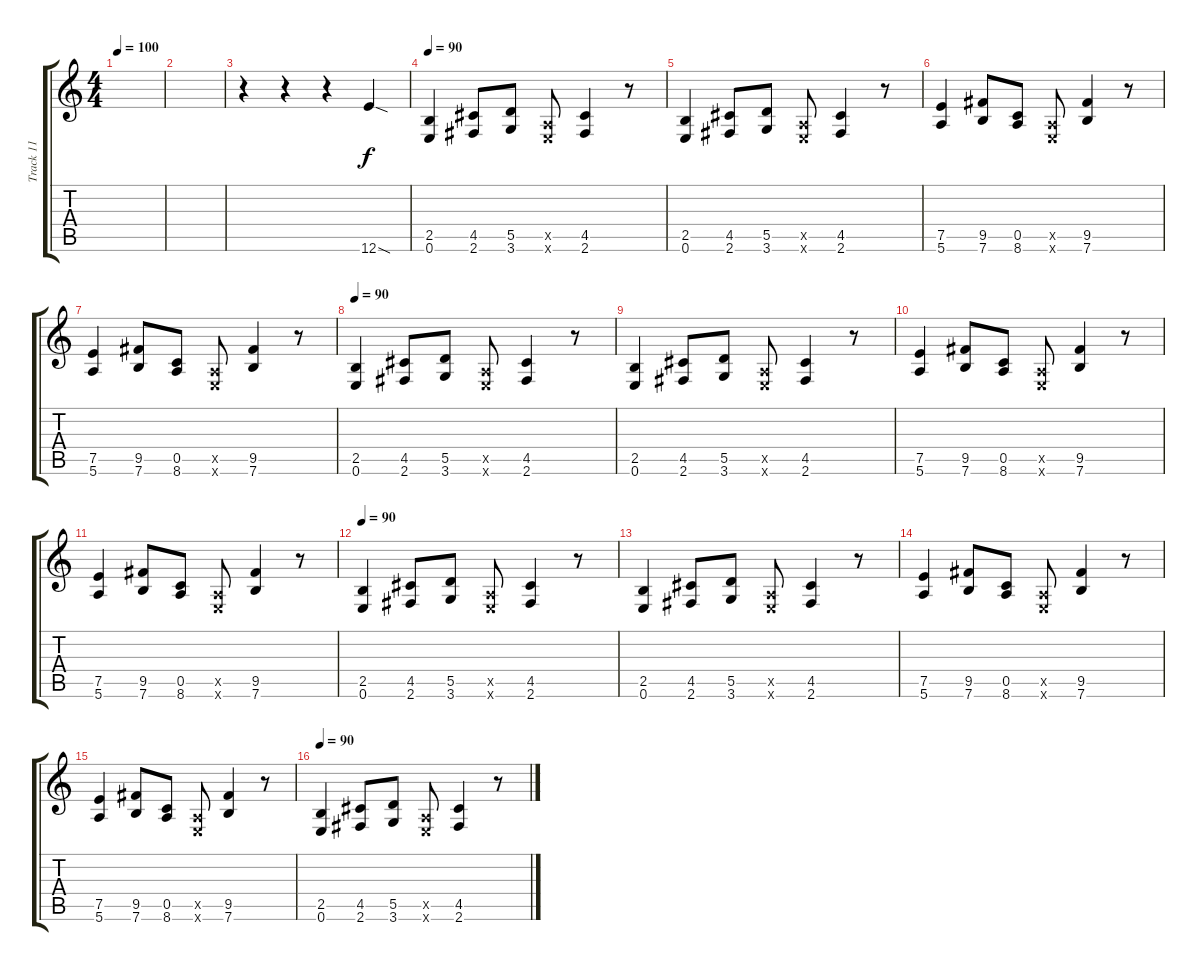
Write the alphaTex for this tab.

\track ("Track 11" "Track 11") {instrument distortionguitar}
\staff {score tabs}
\tuning (E4 B3 G3 D3 A2 E2) {hide}
\ts (4 4)
\tempo 100
\clef g2
\ks c
|
|
r.4 r.4 r.4 12.6{sod}.4 |
\tempo 90
(2.5 0.6).4 (4.5 2.6).8 (5.5 3.6).8 (0.5{x} 0.6{x}).8 (4.5 2.6).4 r.8 |
(2.5 0.6).4 (4.5 2.6).8 (5.5 3.6).8 (0.5{x} 0.6{x}).8 (4.5 2.6).4 r.8 |
(7.5 5.6).4 (9.5 7.6).8 (0.5 8.6).8 (0.5{x} 0.6{x}).8 (9.5 7.6).4 r.8 |
(7.5 5.6).4 (9.5 7.6).8 (0.5 8.6).8 (0.5{x} 0.6{x}).8 (9.5 7.6).4 r.8 |
\tempo 90
(2.5 0.6).4 (4.5 2.6).8 (5.5 3.6).8 (0.5{x} 0.6{x}).8 (4.5 2.6).4 r.8 |
(2.5 0.6).4 (4.5 2.6).8 (5.5 3.6).8 (0.5{x} 0.6{x}).8 (4.5 2.6).4 r.8 |
(7.5 5.6).4 (9.5 7.6).8 (0.5 8.6).8 (0.5{x} 0.6{x}).8 (9.5 7.6).4 r.8 |
(7.5 5.6).4 (9.5 7.6).8 (0.5 8.6).8 (0.5{x} 0.6{x}).8 (9.5 7.6).4 r.8 |
\tempo 90
(2.5 0.6).4 (4.5 2.6).8 (5.5 3.6).8 (0.5{x} 0.6{x}).8 (4.5 2.6).4 r.8 |
(2.5 0.6).4 (4.5 2.6).8 (5.5 3.6).8 (0.5{x} 0.6{x}).8 (4.5 2.6).4 r.8 |
(7.5 5.6).4 (9.5 7.6).8 (0.5 8.6).8 (0.5{x} 0.6{x}).8 (9.5 7.6).4 r.8 |
(7.5 5.6).4 (9.5 7.6).8 (0.5 8.6).8 (0.5{x} 0.6{x}).8 (9.5 7.6).4 r.8 |
\tempo 90
(2.5 0.6).4 (4.5 2.6).8 (5.5 3.6).8 (0.5{x} 0.6{x}).8 (4.5 2.6).4 r.8
